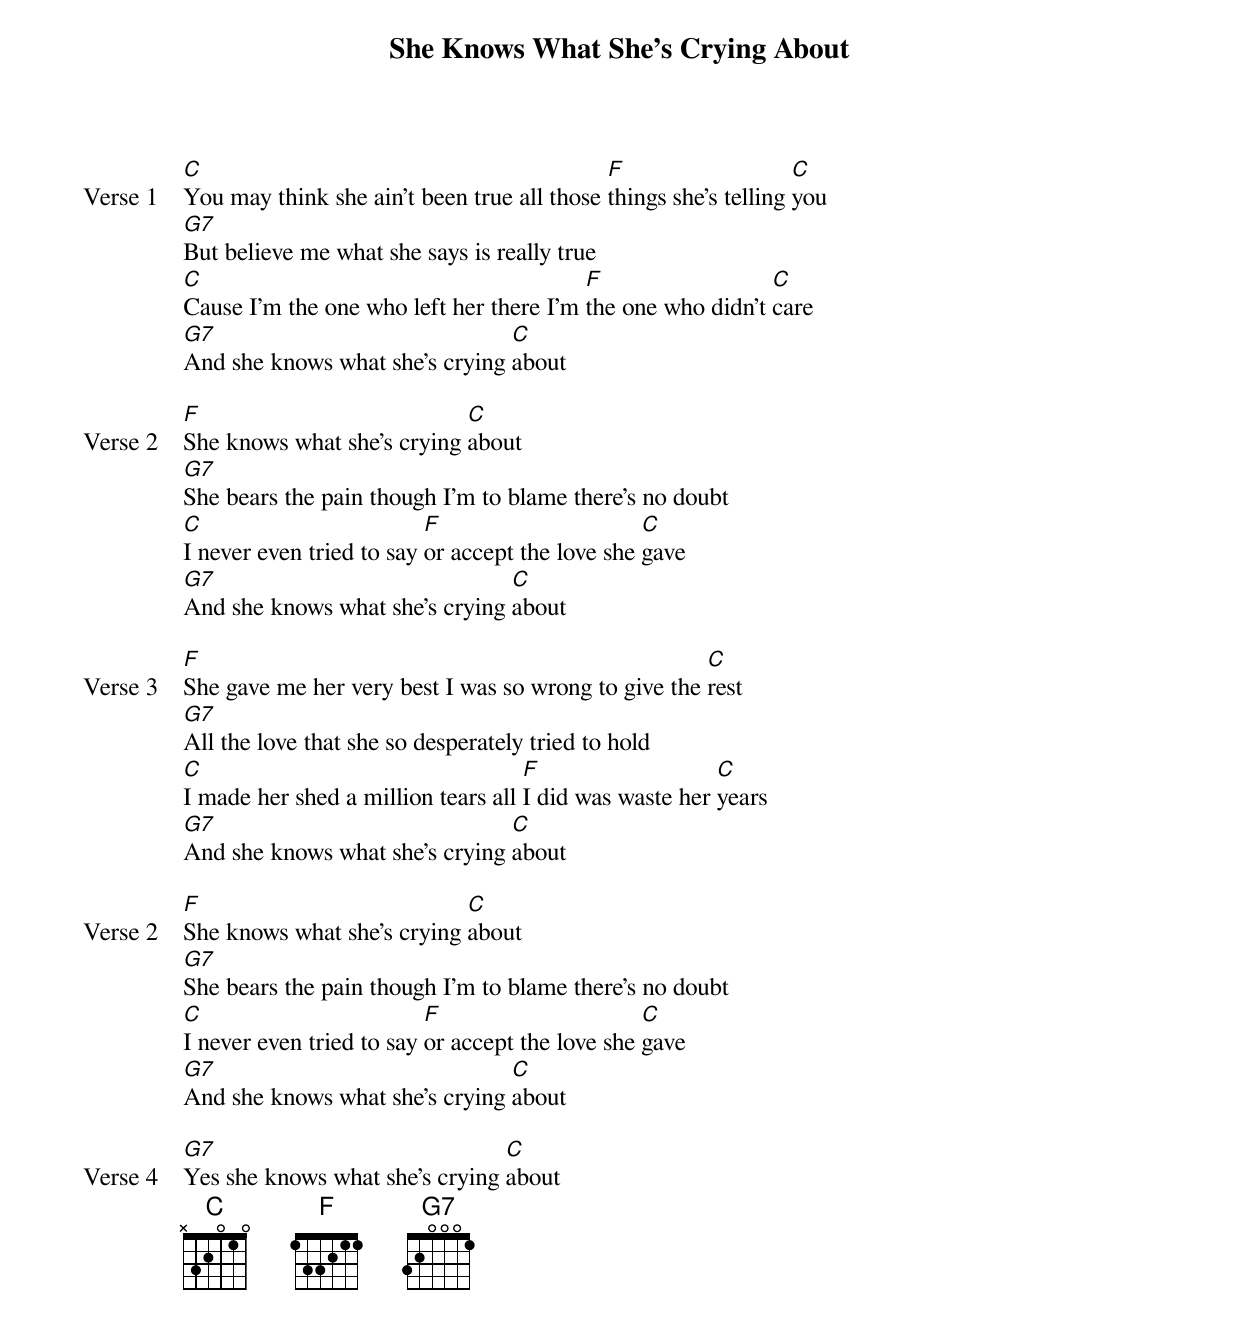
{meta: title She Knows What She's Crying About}
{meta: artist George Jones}
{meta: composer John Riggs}
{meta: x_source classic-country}
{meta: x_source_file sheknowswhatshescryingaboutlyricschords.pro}
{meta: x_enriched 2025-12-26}

{start_of_verse: Verse 1}
[C]You may think she ain't been true all those [F]things she's telling [C]you
[G7]But believe me what she says is really true
[C]Cause I'm the one who left her there I'm [F]the one who didn't [C]care
[G7]And she knows what she's crying [C]about
{end_of_verse}

{start_of_verse: Verse 2}
[F]She knows what she's crying [C]about
[G7]She bears the pain though I'm to blame there's no doubt
[C]I never even tried to say [F]or accept the love she [C]gave
[G7]And she knows what she's crying [C]about
{end_of_verse}

{start_of_verse: Verse 3}
[F]She gave me her very best I was so wrong to give the [C]rest
[G7]All the love that she so desperately tried to hold
[C]I made her shed a million tears all [F]I did was waste her [C]years
[G7]And she knows what she's crying [C]about
{end_of_verse}

{start_of_verse: Verse 2}
[F]She knows what she's crying [C]about
[G7]She bears the pain though I'm to blame there's no doubt
[C]I never even tried to say [F]or accept the love she [C]gave
[G7]And she knows what she's crying [C]about
{end_of_verse}

{start_of_verse: Verse 4}
[G7]Yes she knows what she's crying [C]about
{end_of_verse}
